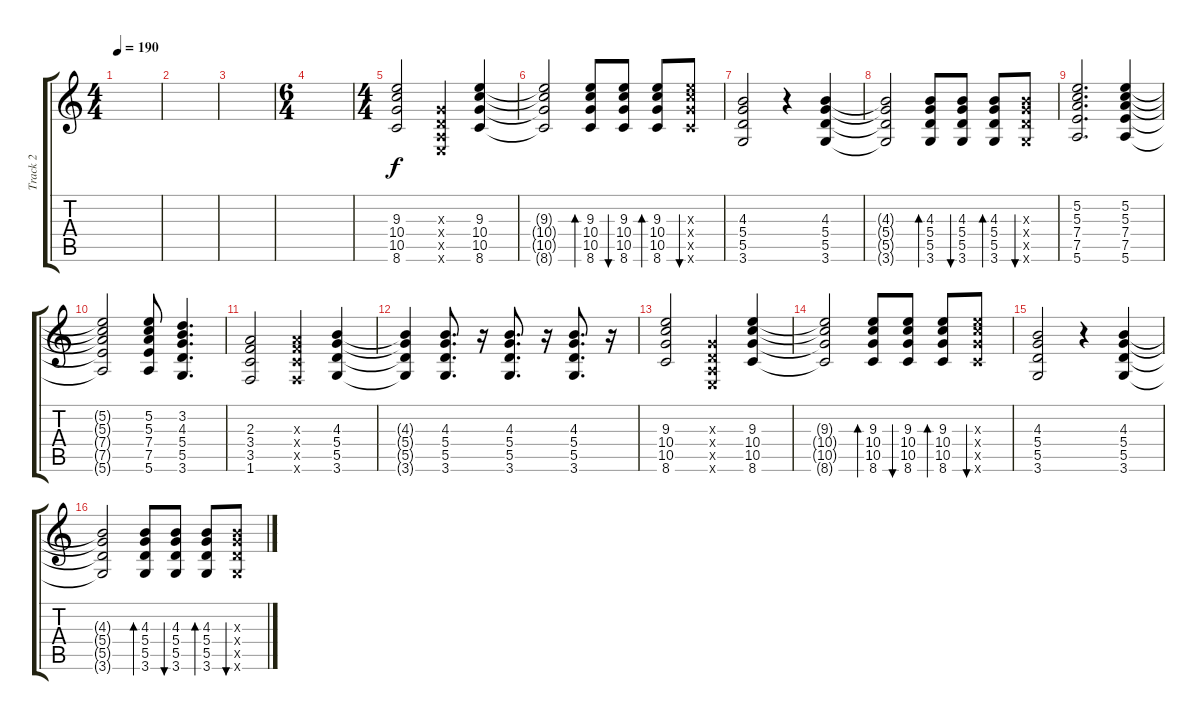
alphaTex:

\track ("Track 2" "Track 2") {instrument overdrivenguitar}
\staff {score tabs}
\tuning (E4 B3 G3 D3 A2 E2) {hide}
\ts (4 4)
\tempo 190
\clef g2
\ks c
|
|
|
\ts (6 4)
|
\ts (4 4)
(9.3 10.4 10.5 8.6).2 (0.3{x} 0.4{x} 0.5{x} 0.6{x}).4 (9.3 10.4 10.5 8.6).4 |
(9.3{t} 10.4{t} 10.5{t} 8.6{t}).2 (9.3 10.4 10.5 8.6).8{bd 60} (9.3 10.4 10.5 8.6).8{bu 60} (9.3 10.4 10.5 8.6).8{bd 60} (9.3{x} 10.4{x} 10.5{x} 8.6{x}).8{bu 60} |
(4.3 5.4 5.5 3.6).2 r.4 (4.3 5.4 5.5 3.6).4 |
(4.3{t} 5.4{t} 5.5{t} 3.6{t}).2 (4.3 5.4 5.5 3.6).8{bd 60} (4.3 5.4 5.5 3.6).8{bu 60} (4.3 5.4 5.5 3.6).8{bd 60} (4.3{x} 5.4{x} 5.5{x} 3.6{x}).8{bu 60} |
(5.2 5.3 7.4 7.5 5.6).2{d} (5.2 5.3 7.4 7.5 5.6).4 |
(5.2{t} 5.3{t} 7.4{t} 7.5{t} 5.6{t}).2 (5.2 5.3 7.4 7.5 5.6).8 (3.2 4.3 5.4 5.5 3.6).4{d} |
(2.3 3.4 3.5 1.6).2 (2.3{x} 3.4{x} 3.5{x} 1.6{x}).4 (4.3 5.4 5.5 3.6).4 |
(4.3{t} 5.4{t} 5.5{t} 3.6{t}).4 (4.3 5.4 5.5 3.6).8{d} r.16 (4.3 5.4 5.5 3.6).8{d} r.16 (4.3 5.4 5.5 3.6).8{d} r.16 |
(9.3 10.4 10.5 8.6).2 (0.3{x} 0.4{x} 0.5{x} 0.6{x}).4 (9.3 10.4 10.5 8.6).4 |
(9.3{t} 10.4{t} 10.5{t} 8.6{t}).2 (9.3 10.4 10.5 8.6).8{bd 60} (9.3 10.4 10.5 8.6).8{bu 60} (9.3 10.4 10.5 8.6).8{bd 60} (9.3{x} 10.4{x} 10.5{x} 8.6{x}).8{bu 60} |
(4.3 5.4 5.5 3.6).2 r.4 (4.3 5.4 5.5 3.6).4 |
(4.3{t} 5.4{t} 5.5{t} 3.6{t}).2 (4.3 5.4 5.5 3.6).8{bd 60} (4.3 5.4 5.5 3.6).8{bu 60} (4.3 5.4 5.5 3.6).8{bd 60} (4.3{x} 5.4{x} 5.5{x} 3.6{x}).8{bu 60}
